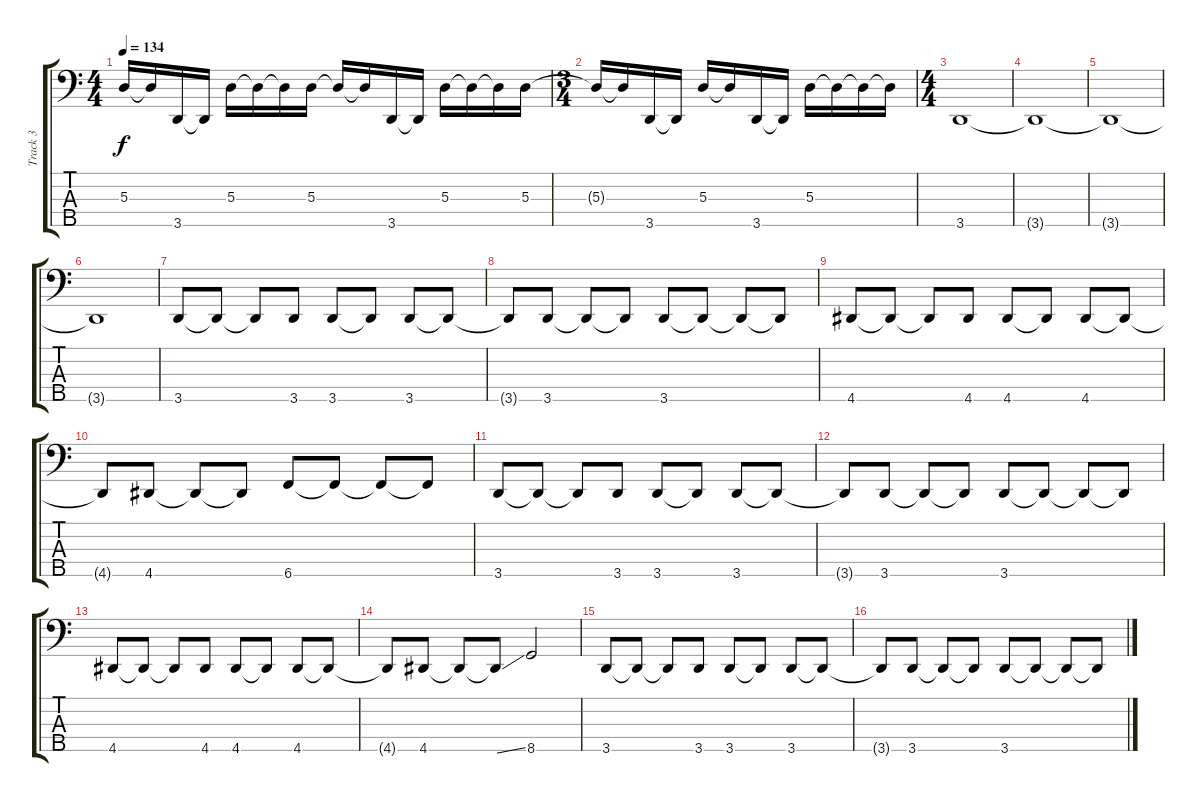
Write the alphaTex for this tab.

\track ("Track 3" "Track 3") {instrument slapbass2}
\staff {score tabs}
\tuning (G2 D2 A1 E1 B0) {hide}
\ts (4 4)
\tempo 134
\clef f4
\ks c
5.3{t}.16{dy f} 5.3{t}.16 3.5.16 3.5{t}.16 5.3.16 5.3{t}.16 5.3{t}.16 5.3.16 5.3{t}.16 5.3{t}.16 3.5.16 3.5{t}.16 5.3.16 5.3{t}.16 5.3{t}.16 5.3.16 |
\ts (3 4)
5.3{t}.16 5.3{t}.16 3.5.16 3.5{t}.16 5.3.16 5.3{t}.16 3.5.16 3.5{t}.16 5.3.16 5.3{t}.16 5.3{t}.16 5.3{t}.16 |
\ts (4 4)
3.5.1 |
3.5{t}.1 |
3.5{t}.1 |
3.5{t}.1 |
3.5.8 3.5{t}.8 3.5{t}.8 3.5.8 3.5.8 3.5{t}.8 3.5.8 3.5{t}.8 |
3.5{t}.8 3.5.8 3.5{t}.8 3.5{t}.8 3.5.8 3.5{t}.8 3.5{t}.8 3.5{t}.8 |
4.5.8 4.5{t}.8 4.5{t}.8 4.5.8 4.5.8 4.5{t}.8 4.5.8 4.5{t}.8 |
4.5{t}.8 4.5.8 4.5{t}.8 4.5{t}.8 6.5.8 6.5{t}.8 6.5{t}.8 6.5{t}.8 |
3.5.8 3.5{t}.8 3.5{t}.8 3.5.8 3.5.8 3.5{t}.8 3.5.8 3.5{t}.8 |
3.5{t}.8 3.5.8 3.5{t}.8 3.5{t}.8 3.5.8 3.5{t}.8 3.5{t}.8 3.5{t}.8 |
4.5.8 4.5{t}.8 4.5{t}.8 4.5.8 4.5.8 4.5{t}.8 4.5.8 4.5{t}.8 |
4.5{t}.8 4.5.8 4.5{t}.8 4.5{ss t}.8 8.5.2 |
3.5.8 3.5{t}.8 3.5{t}.8 3.5.8 3.5.8 3.5{t}.8 3.5.8 3.5{t}.8 |
3.5{t}.8 3.5.8 3.5{t}.8 3.5{t}.8 3.5.8 3.5{t}.8 3.5{t}.8 3.5{t}.8
